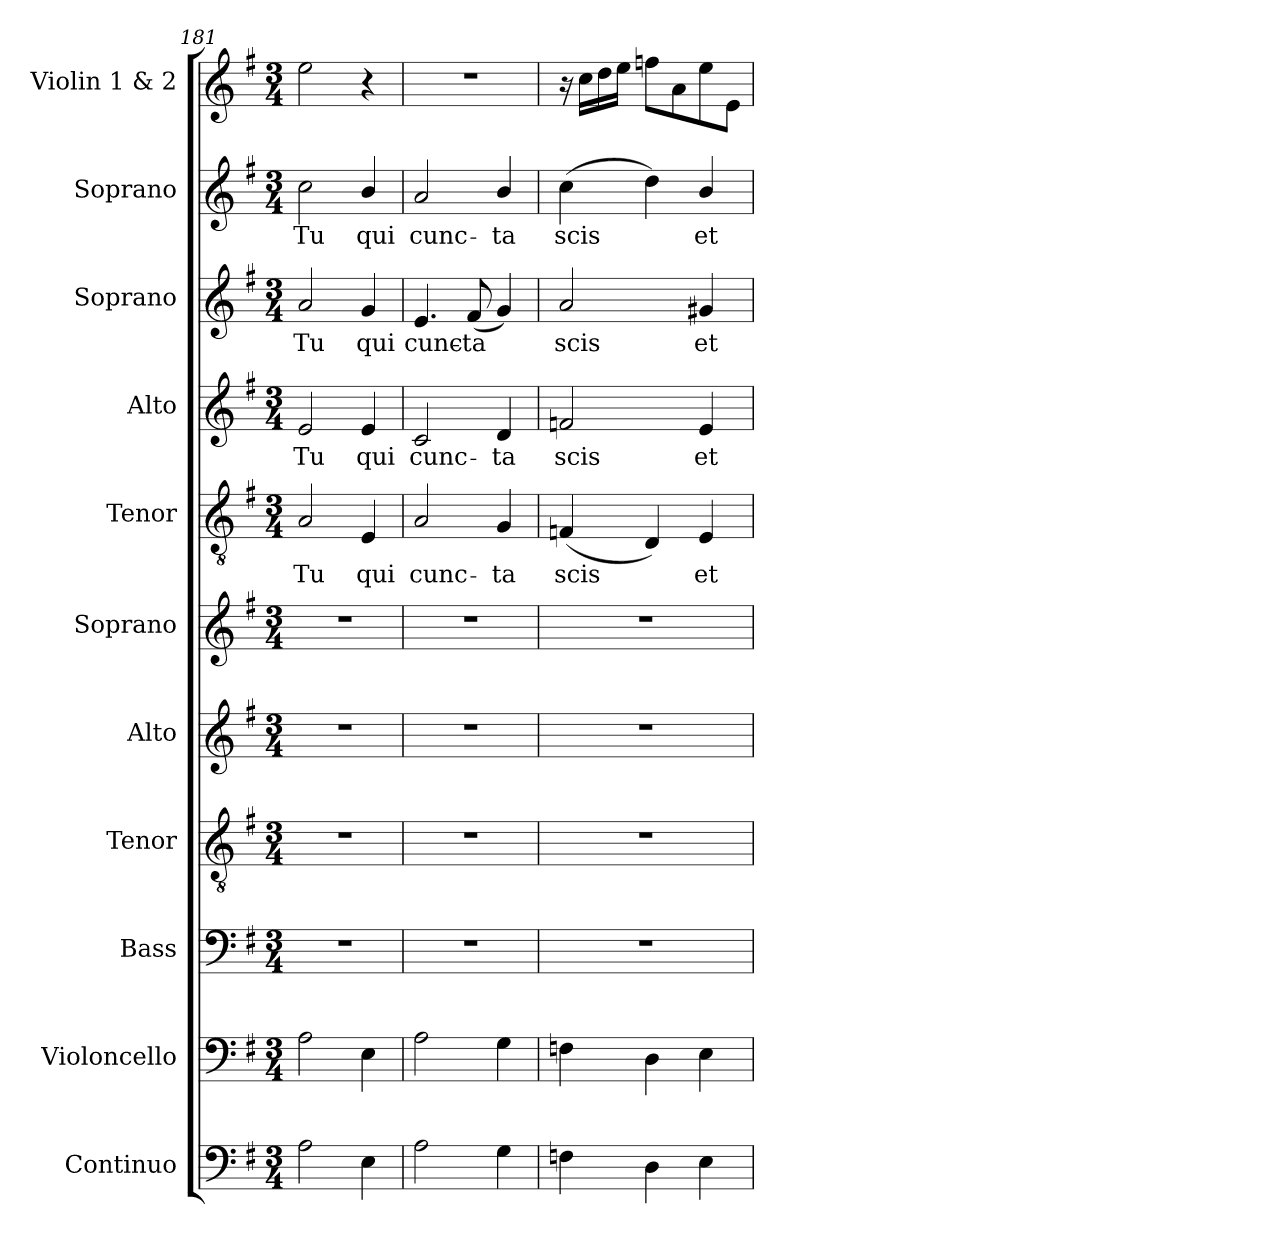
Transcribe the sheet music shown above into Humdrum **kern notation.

**kern	**kern	**kern	**kern	**kern	**kern	**kern	**text	**kern	**text	**kern	**text	**kern	**text	**kern
*part11	*part10	*part9	*part8	*part7	*part6	*part5	*part5	*part4	*part4	*part3	*part3	*part2	*part2	*part1
*staff11	*staff10	*staff9	*staff8	*staff7	*staff6	*staff5	*staff5	*staff4	*staff4	*staff3	*staff3	*staff2	*staff2	*staff1
*I"Continuo	*I"Violoncello	*I"Bass	*I"Tenor	*I"Alto	*I"Soprano	*I"Tenor	*	*I"Alto	*	*I"Soprano	*	*I"Soprano	*	*I"Violin 1 & 2
*I'Cont.	*I'Vc.	*I'B.	*I'T.	*I'A.	*I'S.	*I'T.	*	*I'A.	*	*I'S.	*	*I'S.	*	*I'Vln. 1/2
!!LO:PB:g=z
*clefF4	*clefF4	*clefF4	*clefGv2	*clefG2	*clefG2	*clefGv2	*	*clefG2	*	*clefG2	*	*clefG2	*	*clefG2
*	*	*	*ITrd7c12	*	*	*ITrd7c12	*	*	*	*	*	*	*	*
*k[f#]	*k[f#]	*k[f#]	*k[f#]	*k[f#]	*k[f#]	*k[f#]	*	*k[f#]	*	*k[f#]	*	*k[f#]	*	*k[f#]
*G:	*G:	*G:	*G:	*G:	*G:	*G:	*	*G:	*	*G:	*	*G:	*	*G:
*M3/4	*M3/4	*M3/4	*M3/4	*M3/4	*M3/4	*M3/4	*	*M3/4	*	*M3/4	*	*M3/4	*	*M3/4
=181	=181	=181	=181	=181	=181	=181	=181	=181	=181	=181	=181	=181	=181	=181
!	!	!LO:N:vis=1	!LO:N:vis=1	!LO:N:vis=1	!LO:N:vis=1	!	!	!	!	!	!	!	!	!
!	!	!	!	!	!	!	!LO:LY:b:color=#000000	!	!	!	!	!	!	!
!	!	!	!	!	!	!	!	!	!LO:LY:b:color=#000000	!	!	!	!	!
!	!	!	!	!	!	!	!	!	!	!	!LO:LY:b:color=#000000	!	!	!
!	!	!	!	!	!	!	!	!	!	!	!	!	!LO:LY:b:color=#000000	!
2Ai\	2Ai\	2.r	2.r	2.r	2.r	2AAi/	Tu	2ei/	Tu	2ai/	Tu	2cci\	Tu	2eei\
!	!	!	!	!	!	!	!LO:LY:b:color=#000000	!	!	!	!	!	!	!
!	!	!	!	!	!	!	!	!	!LO:LY:b:color=#000000	!	!	!	!	!
!	!	!	!	!	!	!	!	!	!	!	!LO:LY:b:color=#000000	!	!	!
!	!	!	!	!	!	!	!	!	!	!	!	!	!LO:LY:b:color=#000000	!
4Ei\	4Ei\	.	.	.	.	4EEi/	qui	4ei/	qui	4gi/	qui	4bi/	qui	4r
=182	=182	=182	=182	=182	=182	=182	=182	=182	=182	=182	=182	=182	=182	=182
!	!	!LO:N:vis=1	!LO:N:vis=1	!LO:N:vis=1	!LO:N:vis=1	!	!	!	!	!	!	!	!	!
!	!	!	!	!	!	!	!LO:LY:b:color=#000000	!	!	!	!	!	!	!
!	!	!	!	!	!	!	!	!	!LO:LY:b:color=#000000	!	!	!	!	!
!	!	!	!	!	!	!	!	!	!	!	!LO:LY:b:color=#000000	!	!	!
!	!	!	!	!	!	!	!	!	!	!	!	!	!LO:LY:b:color=#000000	!LO:N:vis=1
2Ai\	2Ai\	2.r	2.r	2.r	2.r	2AAi/	cunc-	2ci/	cunc-	4.ei/	cunc-	2ai/	cunc-	2.r
!	!	!	!	!	!	!	!	!	!	!	!LO:LY:b:color=#000000	!	!	!
.	.	.	.	.	.	.	.	.	.	(8f#i/	-ta	.	.	.
!	!	!	!	!	!	!	!LO:LY:b:color=#000000	!	!	!	!	!	!	!
!	!	!	!	!	!	!	!	!	!LO:LY:b:color=#000000	!	!	!	!	!
!	!	!	!	!	!	!	!	!	!	!	!	!	!LO:LY:b:color=#000000	!
4Gi\	4Gi\	.	.	.	.	4GGi/	-ta	4di/	-ta	4gi/)	.	4bi/	-ta	.
=183	=183	=183	=183	=183	=183	=183	=183	=183	=183	=183	=183	=183	=183	=183
!	!	!LO:N:vis=1	!LO:N:vis=1	!LO:N:vis=1	!LO:N:vis=1	!	!	!	!	!	!	!	!	!
!	!	!	!	!	!	!	!LO:LY:b:color=#000000	!	!	!	!	!	!	!
!	!	!	!	!	!	!	!	!	!LO:LY:b:color=#000000	!	!	!	!	!
!	!	!	!	!	!	!	!	!	!	!	!LO:LY:b:color=#000000	!	!	!
!	!	!	!	!	!	!	!	!	!	!	!	!	!LO:LY:b:color=#000000	!
4Fni\	4Fni\	2.r	2.r	2.r	2.r	(4FFni/	scis	2fni/	scis	2ai/	scis	(4cci\	scis	16r
.	.	.	.	.	.	.	.	.	.	.	.	.	.	16cci\LL
.	.	.	.	.	.	.	.	.	.	.	.	.	.	16ddi\
.	.	.	.	.	.	.	.	.	.	.	.	.	.	16eei\JJ
4Di\	4Di\	.	.	.	.	4DDi/)	.	.	.	.	.	4ddi\)	.	8ffni\L
.	.	.	.	.	.	.	.	.	.	.	.	.	.	8ai\
!	!	!	!	!	!	!	!LO:LY:b:color=#000000	!	!	!	!	!	!	!
!	!	!	!	!	!	!	!	!	!LO:LY:b:color=#000000	!	!	!	!	!
!	!	!	!	!	!	!	!	!	!	!	!LO:LY:b:color=#000000	!	!	!
!	!	!	!	!	!	!	!	!	!	!	!	!	!LO:LY:b:color=#000000	!
4Ei\	4Ei\	.	.	.	.	4EEi/	et	4ei/	et	4g#Xi/	et	4bi/	et	8eei\
.	.	.	.	.	.	.	.	.	.	.	.	.	.	8ei\J
=	=	=	=	=	=	=	=	=	=	=	=	=	=	=
*-	*-	*-	*-	*-	*-	*-	*-	*-	*-	*-	*-	*-	*-	*-
